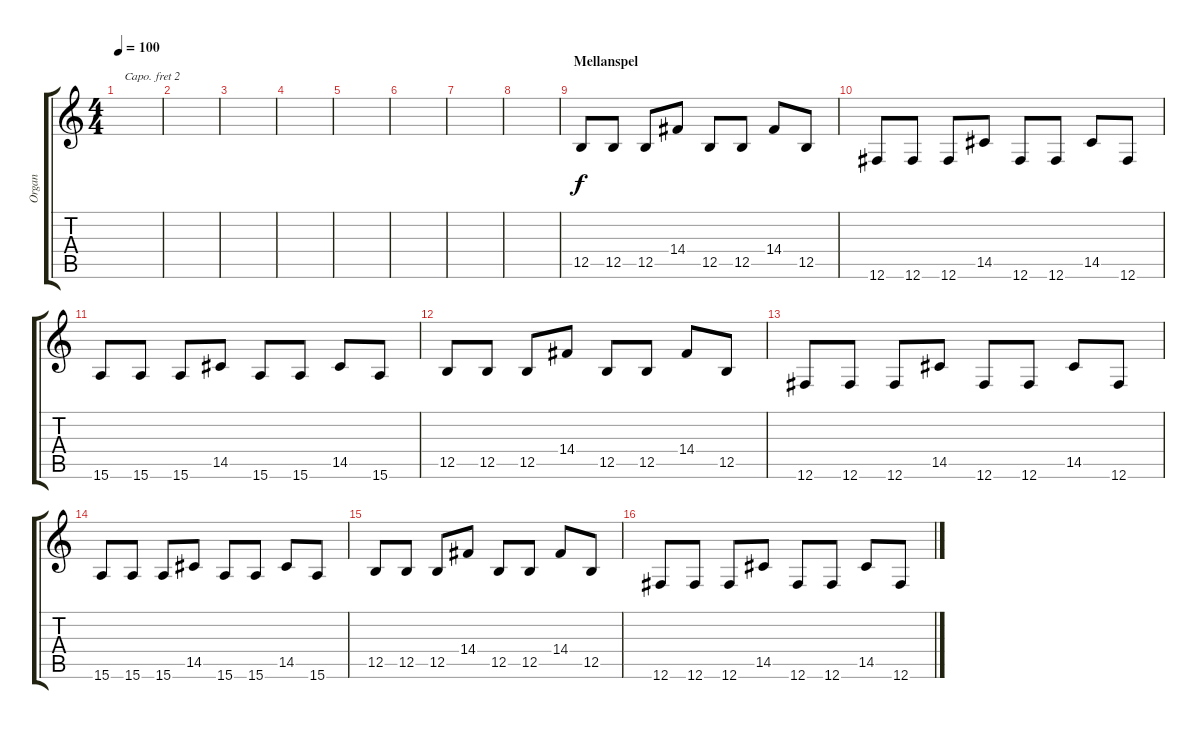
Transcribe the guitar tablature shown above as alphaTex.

\track ("Organ" "Organ") {instrument drawbarorgan}
\staff {score tabs}
\capo 2
\tuning (E4 B3 G3 D3 A2 E2) {hide}
\ts (4 4)
\tempo 100
\clef g2
\ks c
|
|
|
|
|
|
|
|
\section ("" "Mellanspel")
12.5.8 12.5.8 12.5.8 14.4.8 12.5.8 12.5.8 14.4.8 12.5.8 |
12.6.8 12.6.8 12.6.8 14.5.8 12.6.8 12.6.8 14.5.8 12.6.8 |
15.6.8 15.6.8 15.6.8 14.5.8 15.6.8 15.6.8 14.5.8 15.6.8 |
12.5.8 12.5.8 12.5.8 14.4.8 12.5.8 12.5.8 14.4.8 12.5.8 |
12.6.8 12.6.8 12.6.8 14.5.8 12.6.8 12.6.8 14.5.8 12.6.8 |
15.6.8 15.6.8 15.6.8 14.5.8 15.6.8 15.6.8 14.5.8 15.6.8 |
12.5.8 12.5.8 12.5.8 14.4.8 12.5.8 12.5.8 14.4.8 12.5.8 |
12.6.8 12.6.8 12.6.8 14.5.8 12.6.8 12.6.8 14.5.8 12.6.8
